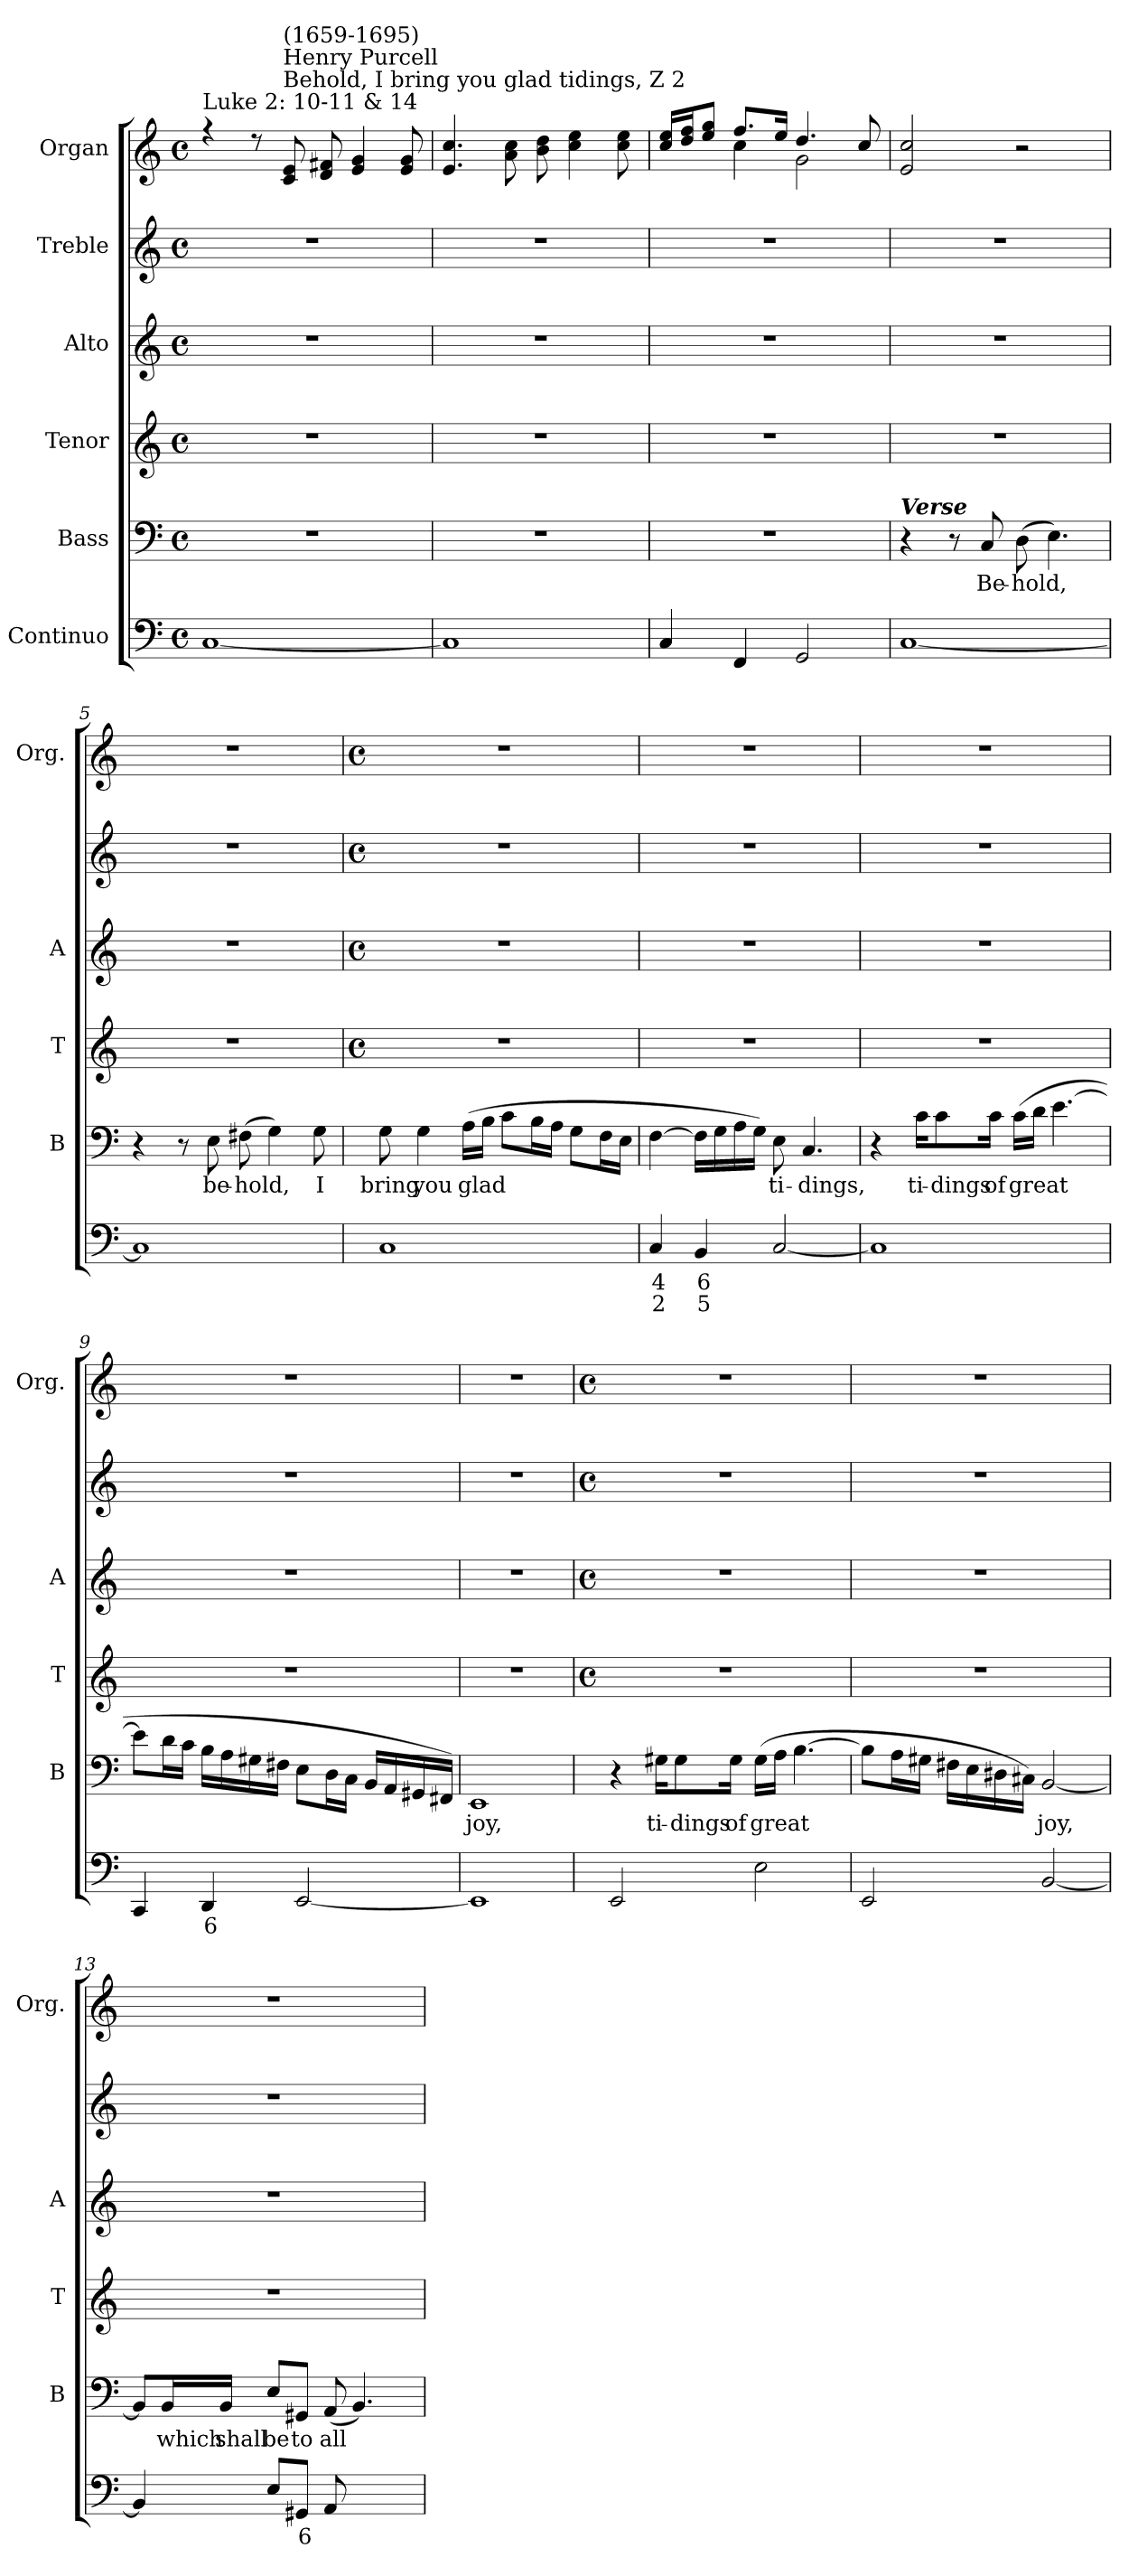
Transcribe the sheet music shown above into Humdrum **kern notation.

**kern	**text	**text	**kern	**text	**kern	**kern	**kern	**kern
*part6	*part6	*part6	*part5	*part5	*part4	*part3	*part2	*part1
*staff6	*staff6	*staff6	*staff5	*staff5	*staff4	*staff3	*staff2	*staff1
*I"Continuo	*	*	*I"Bass	*	*I"Tenor	*I"Alto	*I"Treble	*I"Organ
*	*	*	*I'B	*	*I'T	*I'A	*	*I'Org.
*clefF4	*	*	*clefF4	*	*clefG2	*clefG2	*clefG2	*clefG2
*k[]	*	*	*k[]	*	*k[]	*k[]	*k[]	*k[]
*M4/4	*	*	*M4/4	*	*M4/4	*M4/4	*M4/4	*M4/4
*met(c)	*	*	*met(c)	*	*met(c)	*met(c)	*met(c)	*met(c)
*MM90	*	*	*MM90	*	*MM90	*MM90	*MM90	*MM90
=1	=1	=1	=1	=1	=1	=1	=1	=1
*	*	*	*	*	*	*	*	*^
!	!	!	!	!	!	!	!	!LO:TX:a:t=Luke 2&colon; 10-11 & 14	!
[1C	.	.	1r	.	1r	1r	1r	4r	1ryy
.	.	.	.	.	.	.	.	8r	.
!	!	!	!	!	!	!	!	!LO:TX:a:t=Behold, I bring you glad tidings, Z 2	!
!	!	!	!	!	!	!	!	!LO:TX:a:t=Henry Purcell	!
!	!	!	!	!	!	!	!	!LO:TX:a:t=(1659-1695)	!
.	.	.	.	.	.	.	.	8c/ 8e/	.
.	.	.	.	.	.	.	.	8d/ 8f#X/	.
.	.	.	.	.	.	.	.	4e/ 4g/	.
.	.	.	.	.	.	.	.	8e/ 8g/	.
=2	=2	=2	=2	=2	=2	=2	=2	=2	=2
1C]	.	.	1r	.	1r	1r	1r	4.e/ 4.cc/	1ryy
.	.	.	.	.	.	.	.	8a\ 8cc\	.
.	.	.	.	.	.	.	.	8b\ 8dd\	.
.	.	.	.	.	.	.	.	4cc\ 4ee\	.
.	.	.	.	.	.	.	.	8cc\ 8ee\	.
=3	=3	=3	=3	=3	=3	=3	=3	=3	=3
4C/	.	.	1r	.	1r	1r	1r	16cc/ 16ee/LL	4ryy
.	.	.	.	.	.	.	.	16dd/ 16ff/J	.
.	.	.	.	.	.	.	.	8ee/ 8gg/J	.
4FF/	.	.	.	.	.	.	.	8.ff/L	4cc\
.	.	.	.	.	.	.	.	16ee/Jk	.
2GG/	.	.	.	.	.	.	.	4.dd/	2g\
.	.	.	.	.	.	.	.	8cc/	.
*	*	*	*	*	*	*	*	*v	*v
=4	=4	=4	=4	=4	=4	=4	=4	=4
!	!	!	!LO:TX:a:Bi:t=Verse	!	!	!	!	!
[1C	.	.	4r	.	1r	1r	1r	2e/ 2cc/
.	.	.	8r	.	.	.	.	.
!	!	!	!	!LO:LY:b	!	!	!	!
.	.	.	8C/	Be-	.	.	.	.
!	!	!	!	!LO:LY:b	!	!	!	!
.	.	.	(>8D\	-hold,	.	.	.	2r
.	.	.	4.E\)	.	.	.	.	.
=5	=5	=5	=5	=5	=5	=5	=5	=5
1C]	.	.	4r	.	1r	1r	1r	1r
.	.	.	8r	.	.	.	.	.
!	!	!	!	!LO:LY:b	!	!	!	!
.	.	.	8E\	be-	.	.	.	.
!	!	!	!	!LO:LY:b	!	!	!	!
.	.	.	(>8F#X\	-hold,	.	.	.	.
.	.	.	4G\)	.	.	.	.	.
!	!	!	!	!LO:LY:b	!	!	!	!
.	.	.	8G\	I	.	.	.	.
!!LO:LB:g=z
=6	=6	=6	=6	=6	=6	=6	=6	=6
*	*	*	*	*	*M4/4	*M4/4	*M4/4	*M4/4
*	*	*	*	*	*met(c)	*met(c)	*met(c)	*met(c)
!	!	!	!	!LO:LY:b	!	!	!	!
1C	.	.	8G\	bring	1r	1r	1r	1r
!	!	!	!	!LO:LY:b	!	!	!	!
.	.	.	4G\	you	.	.	.	.
!	!	!	!	!LO:LY:b	!	!	!	!
.	.	.	(>16A\LL	glad	.	.	.	.
.	.	.	16B\JJ	.	.	.	.	.
.	.	.	8c\L	.	.	.	.	.
.	.	.	16B\L	.	.	.	.	.
.	.	.	16A\JJ	.	.	.	.	.
.	.	.	8G\L	.	.	.	.	.
.	.	.	16F\L	.	.	.	.	.
.	.	.	16E\JJ	.	.	.	.	.
=7	=7	=7	=7	=7	=7	=7	=7	=7
!	!LO:LY:b	!LO:LY:b	!	!	!	!	!	!
4C/	4	2	[4F\	.	1r	1r	1r	1r
!	!LO:LY:b	!LO:LY:b	!	!	!	!	!	!
4BB/	6	5	16F\LL]	.	.	.	.	.
.	.	.	16G\	.	.	.	.	.
.	.	.	16A\	.	.	.	.	.
.	.	.	16G\JJ)	.	.	.	.	.
!	!	!	!	!LO:LY:b	!	!	!	!
[2C/	.	.	8E\	ti-	.	.	.	.
!	!	!	!	!LO:LY:b	!	!	!	!
.	.	.	4.C/	-dings,	.	.	.	.
=8	=8	=8	=8	=8	=8	=8	=8	=8
1C]	.	.	4r	.	1r	1r	1r	1r
!	!	!	!	!LO:LY:b	!	!	!	!
.	.	.	16c\KL	ti-	.	.	.	.
!	!	!	!	!LO:LY:b	!	!	!	!
.	.	.	8c\	-dings	.	.	.	.
!	!	!	!	!LO:LY:b	!	!	!	!
.	.	.	16c\Jk	of	.	.	.	.
!	!	!	!	!LO:LY:b	!	!	!	!
.	.	.	(<16c\LL	great	.	.	.	.
.	.	.	16d\JJ	.	.	.	.	.
.	.	.	[4.e\	.	.	.	.	.
=9	=9	=9	=9	=9	=9	=9	=9	=9
4CC/	.	.	8e\L]	.	1r	1r	1r	1r
.	.	.	16d\L	.	.	.	.	.
.	.	.	16c\JJ	.	.	.	.	.
!	!LO:LY:b	!	!	!	!	!	!	!
4DD/	6	.	16B\LL	.	.	.	.	.
.	.	.	16A\	.	.	.	.	.
.	.	.	16G#X\	.	.	.	.	.
.	.	.	16F#X\JJ	.	.	.	.	.
[2EE/	.	.	8E\L	.	.	.	.	.
.	.	.	16D\L	.	.	.	.	.
.	.	.	16C\JJ	.	.	.	.	.
.	.	.	16BB/LL	.	.	.	.	.
.	.	.	16AA/	.	.	.	.	.
.	.	.	16GG#X/	.	.	.	.	.
.	.	.	16FF#X/JJ)	.	.	.	.	.
!!LO:PB:g=z
=10	=10	=10	=10	=10	=10	=10	=10	=10
!	!	!	!	!LO:LY:b	!	!	!	!
1EE]	.	.	1EE	joy,	1r	1r	1r	1r
!!LO:LB:g=z
=11	=11	=11	=11	=11	=11	=11	=11	=11
*	*	*	*	*	*M4/4	*M4/4	*M4/4	*M4/4
*	*	*	*	*	*met(c)	*met(c)	*met(c)	*met(c)
2EE/	.	.	4r	.	1r	1r	1r	1r
!	!	!	!	!LO:LY:b	!	!	!	!
.	.	.	16G#X\KL	ti-	.	.	.	.
!	!	!	!	!LO:LY:b	!	!	!	!
.	.	.	8G#\	-dings	.	.	.	.
!	!	!	!	!LO:LY:b	!	!	!	!
.	.	.	16G#\Jk	of	.	.	.	.
!	!	!	!	!LO:LY:b	!	!	!	!
2E\	.	.	(>16G#\LL	great	.	.	.	.
.	.	.	16A\JJ	.	.	.	.	.
.	.	.	[4.B\	.	.	.	.	.
=12	=12	=12	=12	=12	=12	=12	=12	=12
2EE/	.	.	8B\L]	.	1r	1r	1r	1r
.	.	.	16A\L	.	.	.	.	.
.	.	.	16G#X\JJ	.	.	.	.	.
.	.	.	16F#X\LL	.	.	.	.	.
.	.	.	16E\	.	.	.	.	.
.	.	.	16D#X\	.	.	.	.	.
.	.	.	16C#X\JJ)	.	.	.	.	.
!	!	!	!	!LO:LY:b	!	!	!	!
[2BB/	.	.	[2BB/	joy,	.	.	.	.
=13	=13	=13	=13	=13	=13	=13	=13	=13
4BB/]	.	.	8BB/L]	.	1r	1r	1r	1r
!	!	!	!	!LO:LY:b	!	!	!	!
.	.	.	16BB/L	which	.	.	.	.
!	!	!	!	!LO:LY:b	!	!	!	!
.	.	.	16BB/JJ	shall	.	.	.	.
!	!	!	!	!LO:LY:b	!	!	!	!
8E/L	.	.	8E/L	be	.	.	.	.
!	!LO:LY:b	!	!	!LO:LY:b	!	!	!	!
8GG#X/J	6	.	8GG#X/J	to	.	.	.	.
!	!	!	!	!LO:LY:b	!	!	!	!
8AA/	.	.	(<8AA/	all	.	.	.	.
!	!LO:LY:b	!	!	!	!	!	!	!
[4BB/yy	4	.	4.BB/)	.	.	.	.	.
!	!LO:LY:b	!	!	!	!	!	!	!
8BB/yy]	3	.	.	.	.	.	.	.
=	=	=	=	=	=	=	=	=
*-	*-	*-	*-	*-	*-	*-	*-	*-
